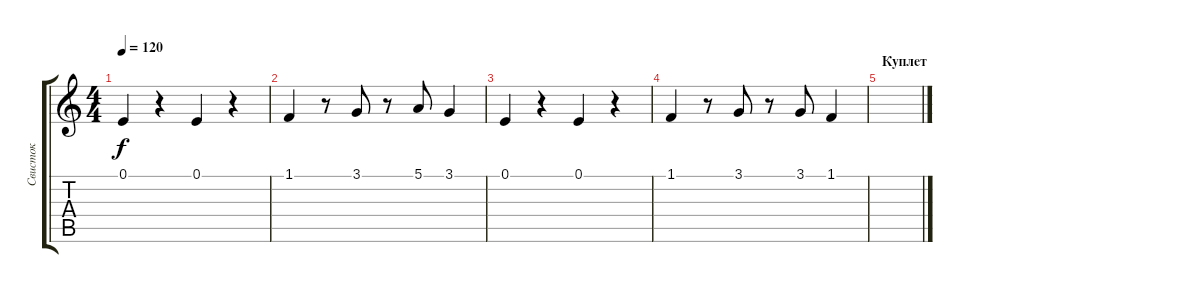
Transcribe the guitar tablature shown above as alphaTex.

\track ("Свисток" "Свисток") {instrument pizzicatostrings}
\staff {score tabs}
\tuning (E4 B3 G3 D3 A2 E2) {hide}
\ts (4 4)
\tempo 120
\clef g2
\ks aminor
0.1.4{dy f} r.4 0.1.4 r.4 |
1.1.4 r.8 3.1.8 r.8 5.1.8 3.1.4 |
0.1.4 r.4 0.1.4 r.4 |
1.1.4 r.8 3.1.8 r.8 3.1.8 1.1.4 |
\section ("" "Куплет")
